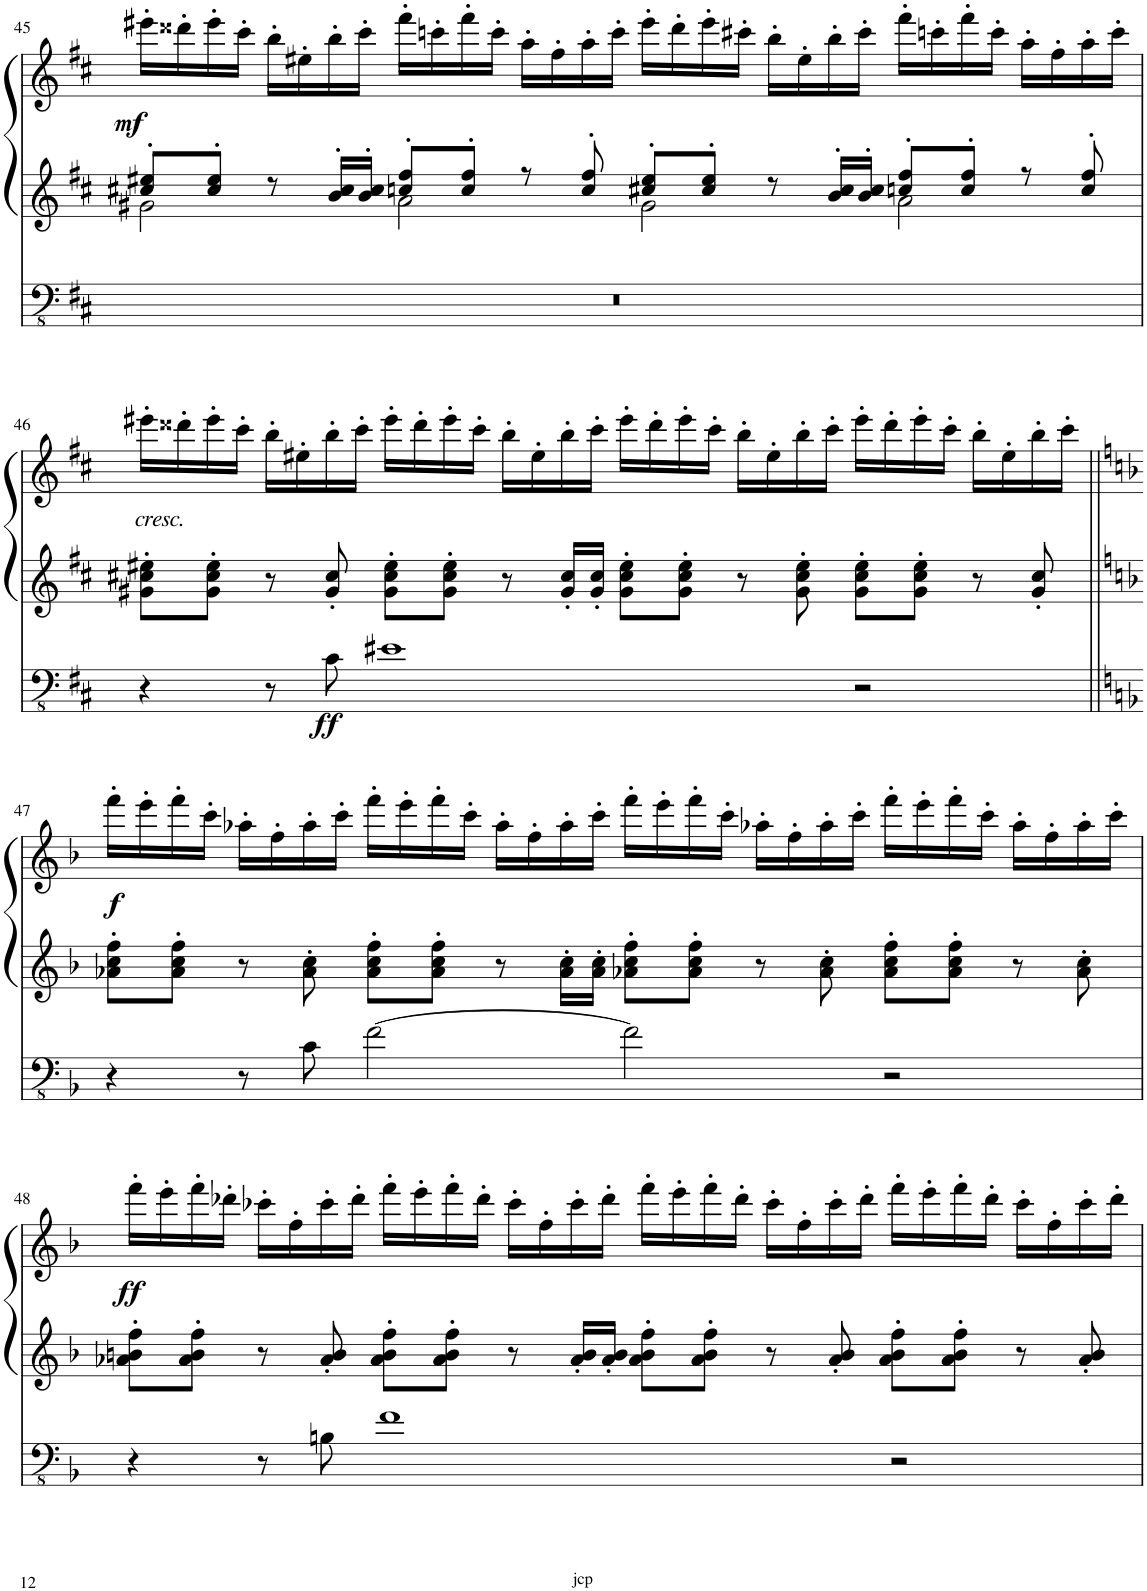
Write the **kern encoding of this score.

**kern	**kern	**kern	**dynam
*part1	*part1	*part1	*part1
*staff3	*staff2	*staff1	*staff1/2/3
*I"Orgue à tuyaux	*	*	*
*I'Org.	*	*	*
!!LO:PB:g=z
*clefFv4	*clefG2	*clefG2	*
*k[f#c#]	*k[f#c#]	*k[f#c#]	*
*M4/2	*M4/2	*M4/2	*
=45	=45	=45	=45
*	*^	*	*
!	!	!	!	!LO:DY:b
0r	8cc#X/' 8ee#X/'L	2g#X\	16eee#X'\LL	mf
.	.	.	16ddd##X'\	.
.	8cc#/' 8ee#/'J	.	16eee#'\	.
.	.	.	16ccc#'\JJ	.
.	8r	.	16bb'\LL	.
.	.	.	16ee#X'\	.
.	16b/' 16cc#/'LL	.	16bb'\	.
.	16b/' 16cc#/'JJ	.	16ccc#'\JJ	.
.	8ccn/' 8ff#/'L	2a\	16fff#'\LL	.
.	.	.	16cccn'\	.
.	8cc/' 8ff#/'J	.	16fff#'\	.
.	.	.	16ccc'\JJ	.
.	8r	.	16aa'\LL	.
.	.	.	16ff#'\	.
.	8cc/' 8ff#/'	.	16aa'\	.
.	.	.	16ccc'\JJ	.
.	8cc#X/' 8ee#/'L	2g#\	16eee#'\LL	.
.	.	.	16ddd##'\	.
.	8cc#/' 8ee#/'J	.	16eee#'\	.
.	.	.	16ccc#X'\JJ	.
.	8r	.	16bb'\LL	.
.	.	.	16ee#'\	.
.	16b/' 16cc#/'LL	.	16bb'\	.
.	16b/' 16cc#/'JJ	.	16ccc#'\JJ	.
.	8ccn/' 8ff#/'L	2a\	16fff#'\LL	.
.	.	.	16cccn'\	.
.	8cc/' 8ff#/'J	.	16fff#'\	.
.	.	.	16ccc'\JJ	.
.	8r	.	16aa'\LL	.
.	.	.	16ff#'\	.
.	8cc/' 8ff#/'	.	16aa'\	.
.	.	.	16ccc'\JJ	.
*	*v	*v	*	*
!!LO:LB:g=z
=46	=46	=46	=46
!	!	!LO:TX:b:i:t=cresc.	!
4r	8g#X\' 8cc#X\' 8ee#X\'L	16eee#X'\LL	.
.	.	16ddd##X'\	.
.	8g#\' 8cc#\' 8ee#\'J	16eee#'\	.
.	.	16ccc#'\JJ	.
8r	8r	16bb'\LL	.
.	.	16ee#X'\	.
!	!	!	!LO:DY:b=3
8C#\	8g#/' 8cc#/'	16bb'\	ff
.	.	16ccc#'\JJ	.
1E#X	8g#\' 8cc#\' 8ee#\'L	16eee#'\LL	.
.	.	16ddd##'\	.
.	8g#\' 8cc#\' 8ee#\'J	16eee#'\	.
.	.	16ccc#'\JJ	.
.	8r	16bb'\LL	.
.	.	16ee#'\	.
.	16g#/' 16cc#/'LL	16bb'\	.
.	16g#/' 16cc#/'JJ	16ccc#'\JJ	.
.	8g#\' 8cc#\' 8ee#\'L	16eee#'\LL	.
.	.	16ddd##'\	.
.	8g#\' 8cc#\' 8ee#\'J	16eee#'\	.
.	.	16ccc#'\JJ	.
.	8r	16bb'\LL	.
.	.	16ee#'\	.
.	8g#\' 8cc#\' 8ee#\'	16bb'\	.
.	.	16ccc#'\JJ	.
2r	8g#\' 8cc#\' 8ee#\'L	16eee#'\LL	.
.	.	16ddd##'\	.
.	8g#\' 8cc#\' 8ee#\'J	16eee#'\	.
.	.	16ccc#'\JJ	.
.	8r	16bb'\LL	.
.	.	16ee#'\	.
.	8g#/' 8cc#/'	16bb'\	.
.	.	16ccc#'\JJ	.
!!LO:LB:g=z
=47||	=47||	=47||	=47||
*k[b-]	*k[b-]	*k[b-]	*
!	!	!	!LO:DY:b
4r	8a-X\' 8cc\' 8ff\'L	16fff'\LL	f
.	.	16eee'\	.
.	8a-\' 8cc\' 8ff\'J	16fff'\	.
.	.	16ccc'\JJ	.
8r	8r	16aa-X'\LL	.
.	.	16ff'\	.
8C\	8a-\' 8cc\'	16aa-'\	.
.	.	16ccc'\JJ	.
[2F\	8a-\' 8cc\' 8ff\'L	16fff'\LL	.
.	.	16eee'\	.
.	8a-\' 8cc\' 8ff\'J	16fff'\	.
.	.	16ccc'\JJ	.
.	8r	16aa-'\LL	.
.	.	16ff'\	.
.	16a-\' 16cc\'LL	16aa-'\	.
.	16a-\' 16cc\'JJ	16ccc'\JJ	.
2F\]	8a-X\' 8cc\' 8ff\'L	16fff'\LL	.
.	.	16eee'\	.
.	8a-\' 8cc\' 8ff\'J	16fff'\	.
.	.	16ccc'\JJ	.
.	8r	16aa-X'\LL	.
.	.	16ff'\	.
.	8a-\' 8cc\'	16aa-'\	.
.	.	16ccc'\JJ	.
2r	8a-\' 8cc\' 8ff\'L	16fff'\LL	.
.	.	16eee'\	.
.	8a-\' 8cc\' 8ff\'J	16fff'\	.
.	.	16ccc'\JJ	.
.	8r	16aa-'\LL	.
.	.	16ff'\	.
.	8a-\' 8cc\'	16aa-'\	.
.	.	16ccc'\JJ	.
!!LO:LB:g=z
=48	=48	=48	=48
!	!	!	!LO:DY:b
4r	8a-X\' 8bn\' 8ff\'L	16fff'\LL	ff
.	.	16eee'\	.
.	8a-\' 8b\' 8ff\'J	16fff'\	.
.	.	16ddd-X'\JJ	.
8r	8r	16ccc-X'\LL	.
.	.	16ff'\	.
8BBn\	8a-/' 8b/'	16ccc-'\	.
.	.	16ddd-'\JJ	.
1F	8a-\' 8b\' 8ff\'L	16fff'\LL	.
.	.	16eee'\	.
.	8a-\' 8b\' 8ff\'J	16fff'\	.
.	.	16ddd-'\JJ	.
.	8r	16ccc-'\LL	.
.	.	16ff'\	.
.	16a-/' 16b/'LL	16ccc-'\	.
.	16a-/' 16b/'JJ	16ddd-'\JJ	.
.	8a-\' 8b\' 8ff\'L	16fff'\LL	.
.	.	16eee'\	.
.	8a-\' 8b\' 8ff\'J	16fff'\	.
.	.	16ddd-'\JJ	.
.	8r	16ccc-'\LL	.
.	.	16ff'\	.
.	8a-/' 8b/'	16ccc-'\	.
.	.	16ddd-'\JJ	.
2r	8a-\' 8b\' 8ff\'L	16fff'\LL	.
.	.	16eee'\	.
.	8a-\' 8b\' 8ff\'J	16fff'\	.
.	.	16ddd-'\JJ	.
.	8r	16ccc-'\LL	.
.	.	16ff'\	.
.	8a-/' 8b/'	16ccc-'\	.
.	.	16ddd-'\JJ	.
=	=	=	=
*-	*-	*-	*-
